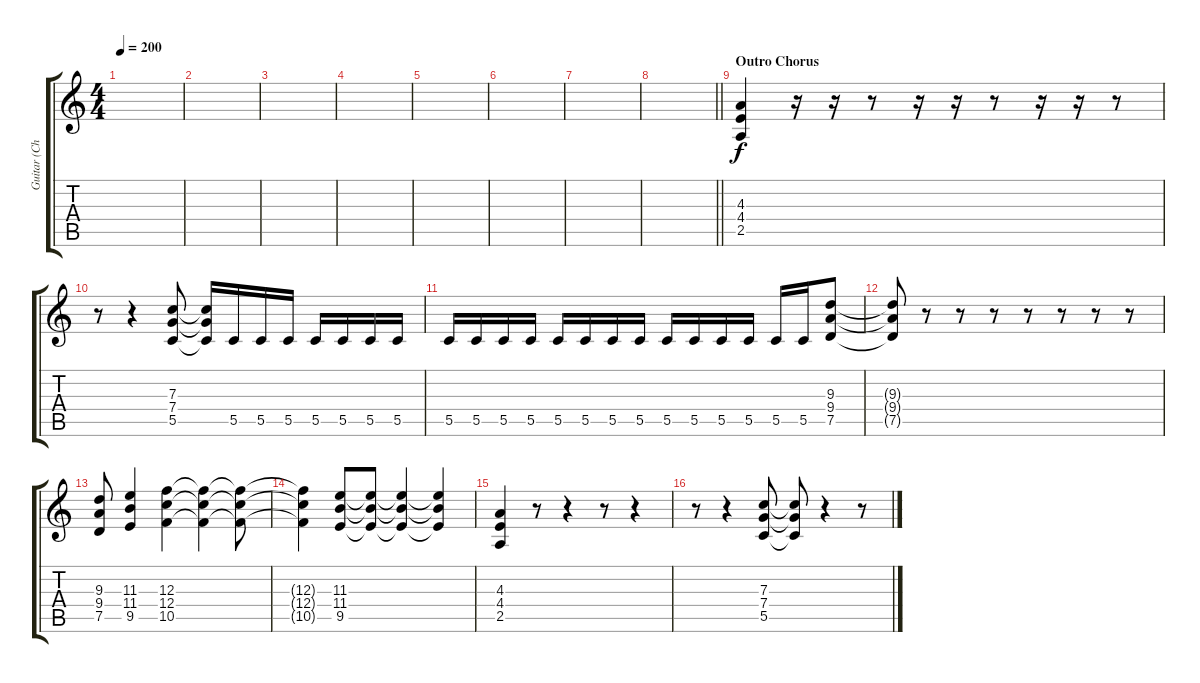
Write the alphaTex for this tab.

\track ("Guitar (Chorus)" "Guitar (Ch") {instrument distortionguitar}
\staff {score tabs}
\tuning (D4 A3 F3 C3 G2 D2) {hide}
\ts (4 4)
\tempo 200
\clef g2
\ks c
|
|
|
|
|
|
|
\barLineRight lightlight
|
\section ("" "Outro Chorus")
(4.3 4.4 2.5).4{volume 16} r.16 r.16 r.8 r.16 r.16 r.8 r.16 r.16 r.8 |
r.8 r.4 (7.3 7.4 5.5).8 (7.3{t} 7.4{t} 5.5{t}).16 5.5.16 5.5.16 5.5.16 5.5.16 5.5.16 5.5.16 5.5.16 |
5.5.16 5.5.16 5.5.16 5.5.16 5.5.16 5.5.16 5.5.16 5.5.16 5.5.16 5.5.16 5.5.16 5.5.16 5.5.16 5.5.16 (9.3 9.4 7.5).8 |
(9.3{t} 9.4{t} 7.5{t}).8 r.8 r.8 r.8 r.8 r.8 r.8 r.8 |
(9.3 9.4 7.5).8 (11.3 11.4 9.5).4 (12.3 12.4 10.5).4 (12.3{t} 12.4{t} 10.5{t}).4 (12.3{t} 12.4{t} 10.5{t}).8 |
(12.3{t} 12.4{t} 10.5{t}).4 (11.3 11.4 9.5).8 (11.3{t} 11.4{t} 9.5{t}).8 (11.3{t} 11.4{t} 9.5{t}).4 (11.3{t} 11.4{t} 9.5{t}).4 |
(4.3 4.4 2.5).4 r.8 r.4 r.8 r.4 |
r.8 r.4 (7.3 7.4 5.5).8 (7.3{t} 7.4{t} 5.5{t}).8 r.4 r.8
